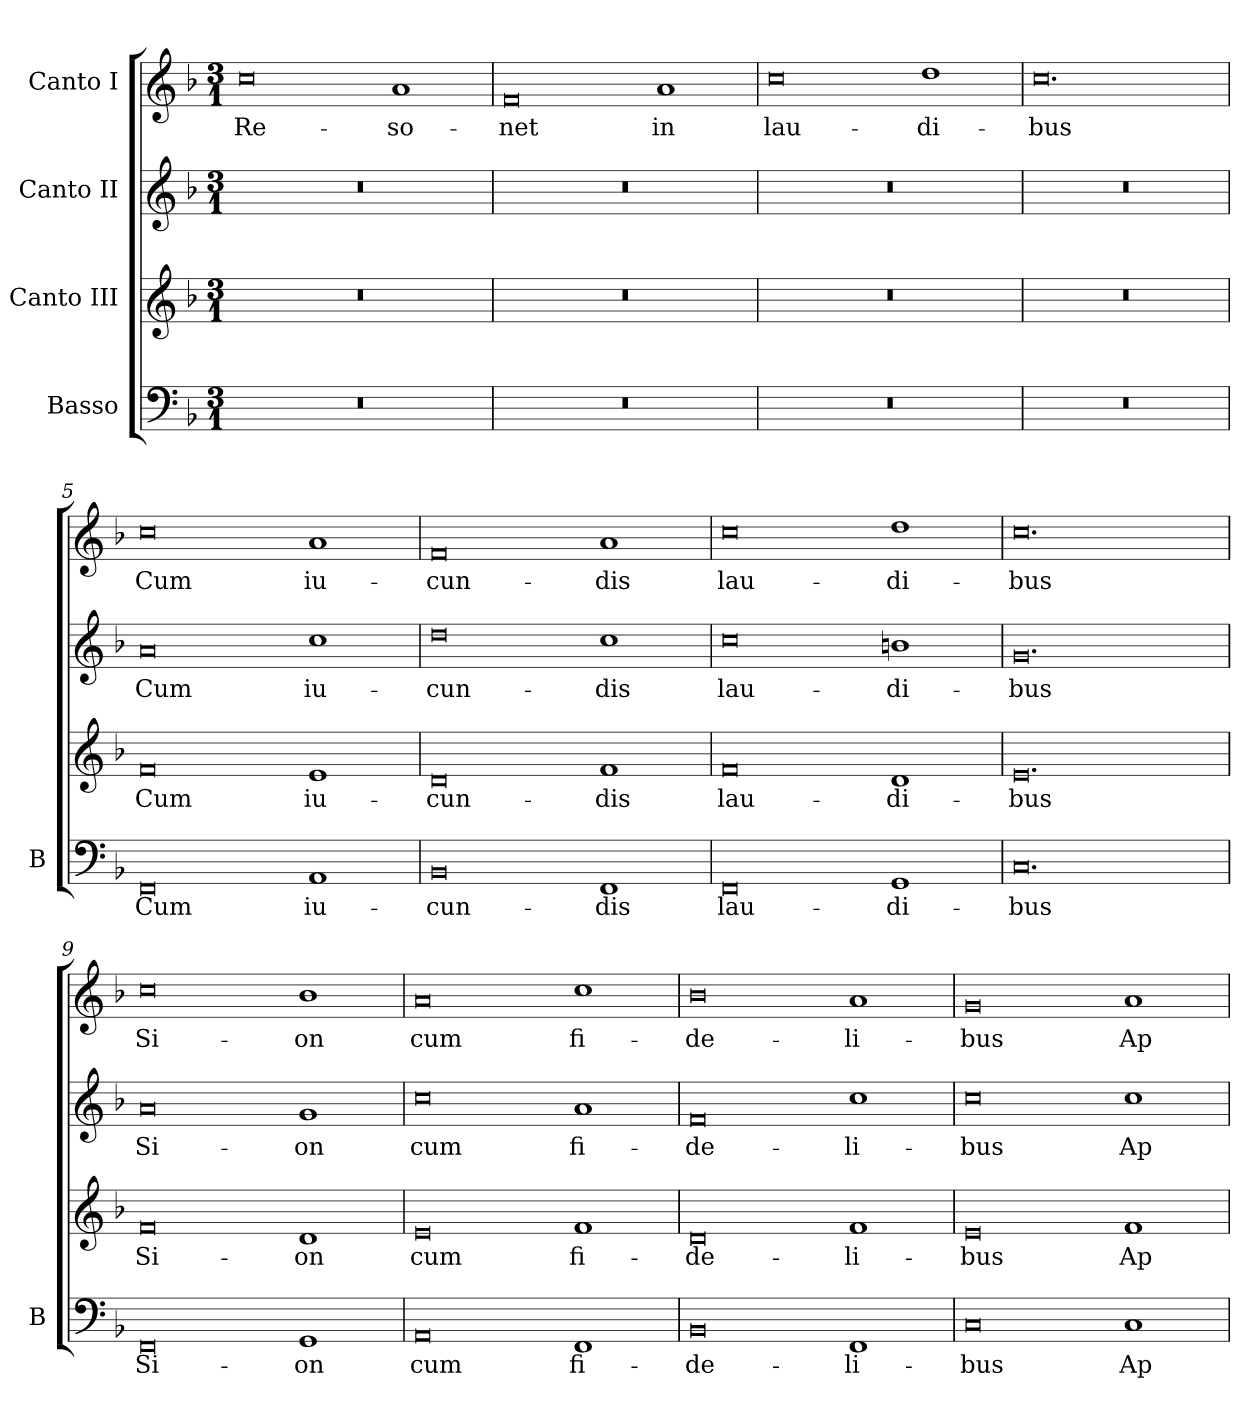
**kern	**text	**kern	**text	**kern	**text	**kern	**text
*part4	*part4	*part3	*part3	*part2	*part2	*part1	*part1
*staff4	*staff4	*staff3	*staff3	*staff2	*staff2	*staff1	*staff1
*I"Basso	*	*I"Canto III	*	*I"Canto II	*	*I"Canto I	*
*I'B	*	*	*	*	*	*	*
*clefF4	*	*clefG2	*	*clefG2	*	*clefG2	*
*k[b-]	*	*k[b-]	*	*k[b-]	*	*k[b-]	*
*M3/1	*	*M3/1	*	*M3/1	*	*M3/1	*
=1	=1	=1	=1	=1	=1	=1	=1
0.r	.	0.r	.	0.r	.	0cc	Re-
.	.	.	.	.	.	1a	-so-
=2	=2	=2	=2	=2	=2	=2	=2
0.r	.	0.r	.	0.r	.	0f	-net
.	.	.	.	.	.	1a	in
=3	=3	=3	=3	=3	=3	=3	=3
0.r	.	0.r	.	0.r	.	0cc	lau-
.	.	.	.	.	.	1dd	-di-
=4	=4	=4	=4	=4	=4	=4	=4
0.r	.	0.r	.	0.r	.	0.cc	-bus
=5	=5	=5	=5	=5	=5	=5	=5
0FF	Cum	0f	Cum	0a	Cum	0cc	Cum
1AA	iu-	1e	iu-	1cc	iu-	1a	iu-
=6	=6	=6	=6	=6	=6	=6	=6
0BB-	-cun-	0d	-cun-	0dd	-cun-	0f	-cun-
1FF	-dis	1f	-dis	1cc	-dis	1a	-dis
=7	=7	=7	=7	=7	=7	=7	=7
0FF	lau-	0f	lau-	0cc	lau-	0cc	lau-
1GG	-di-	1d	-di-	1bn	-di-	1dd	-di-
=8	=8	=8	=8	=8	=8	=8	=8
0.C	-bus	0.e	-bus	0.g	-bus	0.cc	-bus
=9	=9	=9	=9	=9	=9	=9	=9
0FF	Si-	0f	Si-	0a	Si-	0cc	Si-
1GG	-on	1d	-on	1g	-on	1b-	-on
=10	=10	=10	=10	=10	=10	=10	=10
0AA	cum	0e	cum	0cc	cum	0a	cum
1FF	fi-	1f	fi-	1a	fi-	1cc	fi-
=11	=11	=11	=11	=11	=11	=11	=11
0BB-	-de-	0d	-de-	0f	-de-	0b-	-de-
1FF	-li-	1f	-li-	1cc	-li-	1a	-li-
=12	=12	=12	=12	=12	=12	=12	=12
0C	-bus	0e	-bus	0cc	-bus	0g	-bus
1C	Ap-	1f	Ap-	1cc	Ap-	1a	Ap-
=	=	=	=	=	=	=	=
*-	*-	*-	*-	*-	*-	*-	*-
